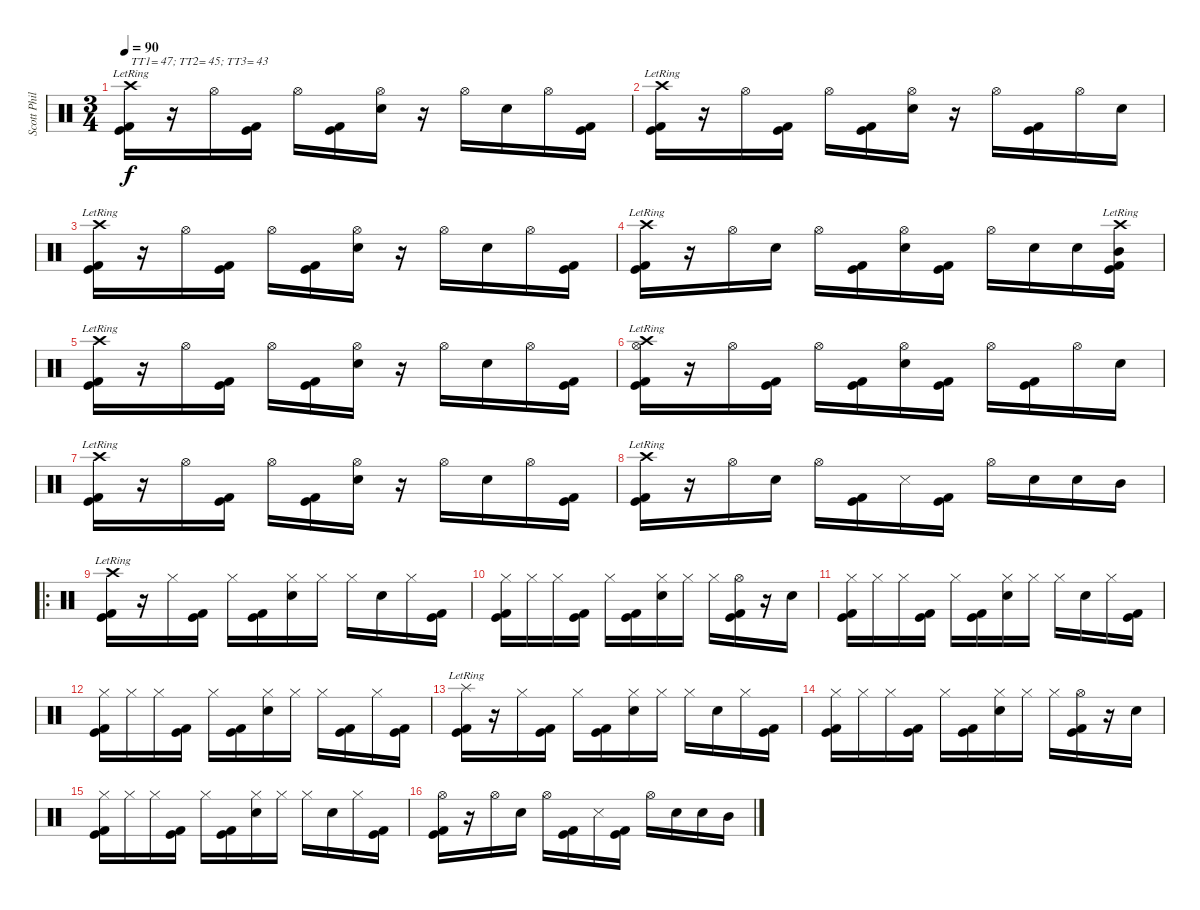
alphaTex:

\track ("Scott Philips" "Scott Phil") {instrument percussion}
\staff {score}
\articulation defaults
\ts (3 4)
\tempo 90
\clef neutral
\ks c
("Crash high (hit)"{lr} "Kick (hit) 2" "Kick (hit)").16{txt "TT1= 47; TT2= 45; TT3= 43" dy f} r.16 "Hi-Hat (open)".16 ("Kick (hit) 2" "Kick (hit)").16 "Hi-Hat (open)".16 ("Kick (hit) 2" "Kick (hit)").16 ("Hi-Hat (open)" "Snare (hit) 2").16 r.16 "Hi-Hat (open)".16 "Snare (hit) 2".16 "Hi-Hat (open)".16 ("Kick (hit) 2" "Kick (hit)").16 |
("Crash high (hit)"{lr} "Kick (hit)" "Kick (hit) 2").16 r.16 "Hi-Hat (open)".16 ("Kick (hit)" "Kick (hit) 2").16 "Hi-Hat (open)".16 ("Kick (hit)" "Kick (hit) 2").16 ("Hi-Hat (open)" "Snare (hit) 2").16 r.16 "Hi-Hat (open)".16 ("Kick (hit)" "Kick (hit) 2").16 "Hi-Hat (open)".16 "Snare (hit) 2".16 |
("Crash high (hit)"{lr} "Kick (hit)" "Kick (hit) 2").16 r.16 "Hi-Hat (open)".16 ("Kick (hit)" "Kick (hit) 2").16 "Hi-Hat (open)".16 ("Kick (hit)" "Kick (hit) 2").16 ("Hi-Hat (open)" "Snare (hit) 2").16 r.16 "Hi-Hat (open)".16 "Snare (hit) 2".16 "Hi-Hat (open)".16 ("Kick (hit)" "Kick (hit) 2").16 |
("Crash high (hit)"{lr} "Kick (hit)" "Kick (hit) 2").16 r.16 "Hi-Hat (open)".16 "Snare (hit) 2".16 "Hi-Hat (open)".16 ("Kick (hit)" "Kick (hit) 2").16 ("Hi-Hat (open)" "Snare (hit) 2").16 ("Kick (hit)" "Kick (hit) 2").16 "Hi-Hat (open)".16 "Snare (hit) 2".16 "Snare (hit) 2".16 ("Crash high (hit)"{lr} "Mid Tom (hit)" "Kick (hit)" "Kick (hit) 2").16 |
("Crash high (hit)"{lr} "Kick (hit)" "Kick (hit) 2").16 r.16 "Hi-Hat (open)".16 ("Kick (hit)" "Kick (hit) 2").16 "Hi-Hat (open)".16 ("Kick (hit)" "Kick (hit) 2").16 ("Hi-Hat (open)" "Snare (hit) 2").16 r.16 "Hi-Hat (open)".16 "Snare (hit) 2".16 "Hi-Hat (open)".16 ("Kick (hit)" "Kick (hit) 2").16 |
("Crash high (hit)"{lr} "Hi-Hat (open)" "Kick (hit)" "Kick (hit) 2").16 r.16 "Hi-Hat (open)".16 ("Kick (hit)" "Kick (hit) 2").16 "Hi-Hat (open)".16 ("Kick (hit)" "Kick (hit) 2").16 ("Hi-Hat (open)" "Snare (hit) 2").16 ("Kick (hit)" "Kick (hit) 2").16 "Hi-Hat (open)".16 ("Kick (hit)" "Kick (hit) 2").16 "Hi-Hat (open)".16 "Snare (hit) 2".16 |
("Crash high (hit)"{lr} "Kick (hit)" "Kick (hit) 2").16 r.16 "Hi-Hat (open)".16 ("Kick (hit)" "Kick (hit) 2").16 "Hi-Hat (open)".16 ("Kick (hit)" "Kick (hit) 2").16 ("Hi-Hat (open)" "Snare (hit) 2").16 r.16 "Hi-Hat (open)".16 "Snare (hit) 2".16 "Hi-Hat (open)".16 ("Kick (hit)" "Kick (hit) 2").16 |
("Crash high (hit)"{lr} "Kick (hit)" "Kick (hit) 2").16 r.16 "Hi-Hat (open)".16 "Snare (hit) 2".16 "Hi-Hat (open)".16 ("Kick (hit)" "Kick (hit) 2").16 "Snare (side stick) 3".16 ("Kick (hit)" "Kick (hit) 2").16 "Hi-Hat (open)".16 "Snare (hit) 2".16 "Snare (hit) 2".16 "Mid Tom (hit)".16 |
\ro
("Crash high (hit)"{lr} "Kick (hit)" "Kick (hit) 2").16{volume 13} r.16 "Hi-Hat (closed)".16 ("Kick (hit)" "Kick (hit) 2").16 "Hi-Hat (closed)".16 ("Kick (hit)" "Kick (hit) 2").16 ("Hi-Hat (closed)" "Snare (hit) 2").16 "Hi-Hat (closed)".16 "Hi-Hat (closed)".16 "Snare (hit) 2".16 "Hi-Hat (closed)".16 ("Kick (hit)" "Kick (hit) 2").16 |
("Hi-Hat (closed)" "Kick (hit)" "Kick (hit) 2").16 "Hi-Hat (closed)".16 "Hi-Hat (closed)".16 ("Kick (hit)" "Kick (hit) 2").16 "Hi-Hat (closed)".16 ("Kick (hit)" "Kick (hit) 2").16 ("Hi-Hat (closed)" "Snare (hit) 2").16 "Hi-Hat (closed)".16 "Hi-Hat (closed)".16 ("Hi-Hat (open)" "Kick (hit)" "Kick (hit) 2").16 r.16 "Snare (hit) 2".16 |
("Hi-Hat (closed)" "Kick (hit)" "Kick (hit) 2").16 "Hi-Hat (closed)".16 "Hi-Hat (closed)".16 ("Kick (hit)" "Kick (hit) 2").16 "Hi-Hat (closed)".16 ("Kick (hit)" "Kick (hit) 2").16 ("Hi-Hat (closed)" "Snare (hit) 2").16 "Hi-Hat (closed)".16 "Hi-Hat (closed)".16 "Snare (hit) 2".16 "Hi-Hat (closed)".16 ("Kick (hit)" "Kick (hit) 2").16 |
("Hi-Hat (closed)" "Kick (hit)" "Kick (hit) 2").16 "Hi-Hat (closed)".16 "Hi-Hat (closed)".16 ("Kick (hit)" "Kick (hit) 2").16 "Hi-Hat (closed)".16 ("Kick (hit)" "Kick (hit) 2").16 ("Hi-Hat (closed)" "Snare (hit) 2").16 "Hi-Hat (closed)".16 "Hi-Hat (closed)".16 ("Kick (hit)" "Kick (hit) 2").16 "Hi-Hat (closed)".16 ("Kick (hit)" "Kick (hit) 2").16 |
("Splash (hit)"{lr} "Kick (hit)" "Kick (hit) 2").16 r.16 "Hi-Hat (closed)".16 ("Kick (hit)" "Kick (hit) 2").16 "Hi-Hat (closed)".16 ("Kick (hit)" "Kick (hit) 2").16 ("Hi-Hat (closed)" "Snare (hit) 2").16 "Hi-Hat (closed)".16 "Hi-Hat (closed)".16 "Snare (hit) 2".16 "Hi-Hat (closed)".16 ("Kick (hit)" "Kick (hit) 2").16 |
("Hi-Hat (closed)" "Kick (hit)" "Kick (hit) 2").16 "Hi-Hat (closed)".16 "Hi-Hat (closed)".16 ("Kick (hit)" "Kick (hit) 2").16 "Hi-Hat (closed)".16 ("Kick (hit)" "Kick (hit) 2").16 ("Hi-Hat (closed)" "Snare (hit) 2").16 "Hi-Hat (closed)".16 "Hi-Hat (closed)".16 ("Hi-Hat (open)" "Kick (hit)" "Kick (hit) 2").16 r.16 "Snare (hit) 2".16 |
("Hi-Hat (closed)" "Kick (hit)" "Kick (hit) 2").16 "Hi-Hat (closed)".16 "Hi-Hat (closed)".16 ("Kick (hit)" "Kick (hit) 2").16 "Hi-Hat (closed)".16 ("Kick (hit)" "Kick (hit) 2").16 ("Hi-Hat (closed)" "Snare (hit) 2").16 "Hi-Hat (closed)".16 "Hi-Hat (closed)".16 "Snare (hit) 2".16 "Hi-Hat (closed)".16 ("Kick (hit)" "Kick (hit) 2").16 |
("Hi-Hat (open)" "Kick (hit)" "Kick (hit) 2").16 r.16 "Hi-Hat (open)".16 "Snare (hit) 2".16 "Hi-Hat (open)".16 ("Kick (hit)" "Kick (hit) 2").16 "Snare (side stick) 3".16 ("Kick (hit)" "Kick (hit) 2").16 "Hi-Hat (open)".16 "Snare (hit) 2".16 "Snare (hit) 2".16 "Mid Tom (hit)".16
